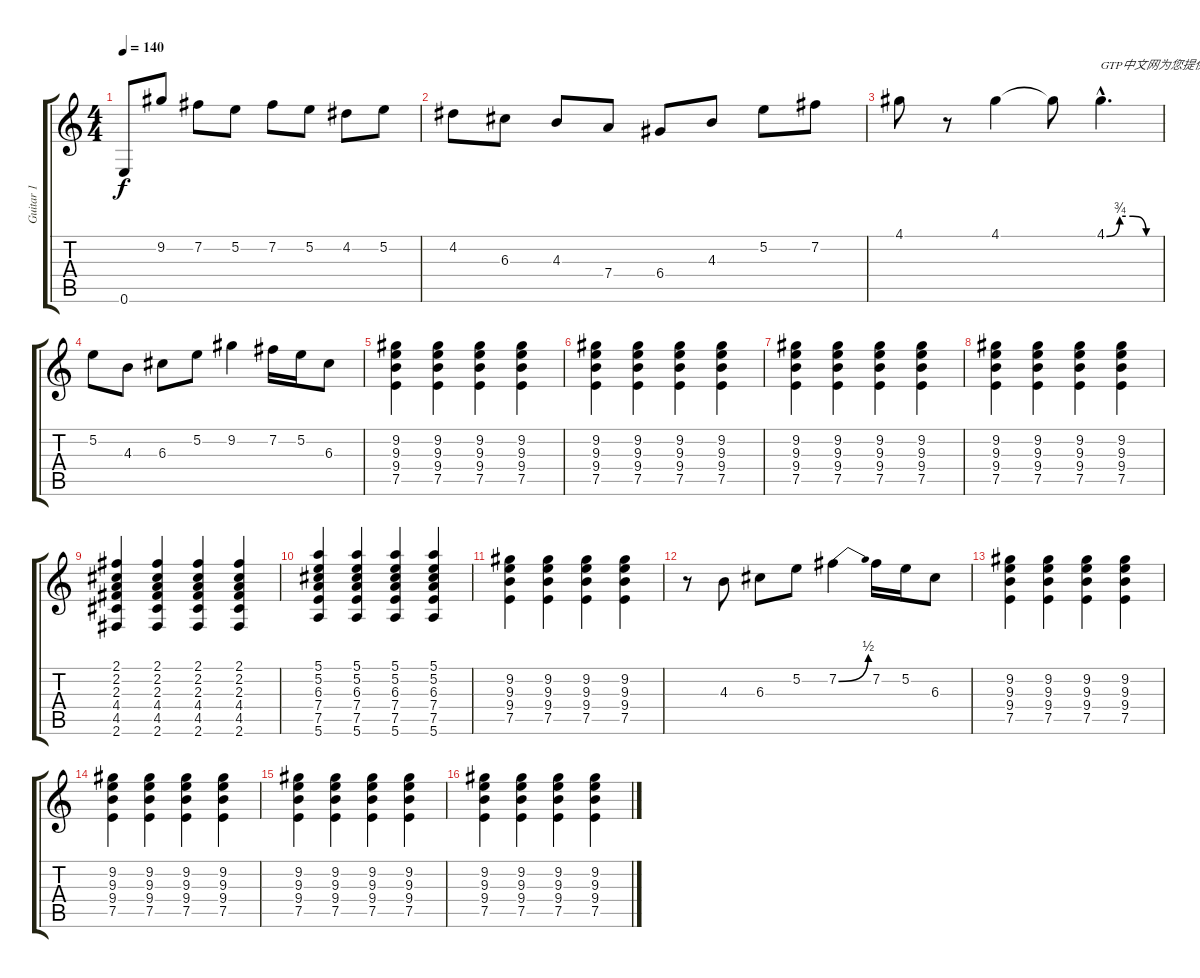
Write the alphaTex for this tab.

\track ("Guitar 1" "Guitar 1") {instrument overdrivenguitar}
\staff {score tabs}
\tuning (E4 B3 G3 D3 A2 E2) {hide}
\ts (4 4)
\tempo 140
\clef g2
\ks c
0.6.8{dy f instrument overdrivenguitar} 9.2.8 7.2.8 5.2.8 7.2.8 5.2.8 4.2.8 5.2.8 |
4.2.8 6.3.8 4.3.8 7.4.8 6.4.8 4.3.8 5.2.8 7.2.8 |
4.1.8 r.8 4.1.4 4.1{t}.8 4.1{be (custom 0 0 15 3 30 3 45 0 60 0) hac}.4{d txt "GTP中文网为您提供优秀的谱子"} |
5.2.8 4.3.8 6.3.8 5.2.8 9.2.4 7.2.16 5.2.16 6.3.8 |
(9.2 9.3 9.4 7.5).4 (9.2 9.3 9.4 7.5).4 (9.2 9.3 9.4 7.5).4 (9.2 9.3 9.4 7.5).4 |
(9.2 9.3 9.4 7.5).4 (9.2 9.3 9.4 7.5).4 (9.2 9.3 9.4 7.5).4 (9.2 9.3 9.4 7.5).4 |
(9.2 9.3 9.4 7.5).4 (9.2 9.3 9.4 7.5).4 (9.2 9.3 9.4 7.5).4 (9.2 9.3 9.4 7.5).4 |
(9.2 9.3 9.4 7.5).4 (9.2 9.3 9.4 7.5).4 (9.2 9.3 9.4 7.5).4 (9.2 9.3 9.4 7.5).4 |
(2.1 2.2 2.3 4.4 4.5 2.6).4 (2.1 2.2 2.3 4.4 4.5 2.6).4 (2.1 2.2 2.3 4.4 4.5 2.6).4 (2.1 2.2 2.3 4.4 4.5 2.6).4 |
(5.1 5.2 6.3 7.4 7.5 5.6).4 (5.1 5.2 6.3 7.4 7.5 5.6).4 (5.1 5.2 6.3 7.4 7.5 5.6).4 (5.1 5.2 6.3 7.4 7.5 5.6).4 |
(9.2 9.3 9.4 7.5).4 (9.2 9.3 9.4 7.5).4 (9.2 9.3 9.4 7.5).4 (9.2 9.3 9.4 7.5).4 |
r.8 4.3.8 6.3.8 5.2.8 7.2{be (bend 0 0 60 2)}.4 7.2.16 5.2.16 6.3.8 |
(9.2 9.3 9.4 7.5).4 (9.2 9.3 9.4 7.5).4 (9.2 9.3 9.4 7.5).4 (9.2 9.3 9.4 7.5).4 |
(9.2 9.3 9.4 7.5).4 (9.2 9.3 9.4 7.5).4 (9.2 9.3 9.4 7.5).4 (9.2 9.3 9.4 7.5).4 |
(9.2 9.3 9.4 7.5).4 (9.2 9.3 9.4 7.5).4 (9.2 9.3 9.4 7.5).4 (9.2 9.3 9.4 7.5).4 |
(9.2 9.3 9.4 7.5).4 (9.2 9.3 9.4 7.5).4 (9.2 9.3 9.4 7.5).4 (9.2 9.3 9.4 7.5).4
